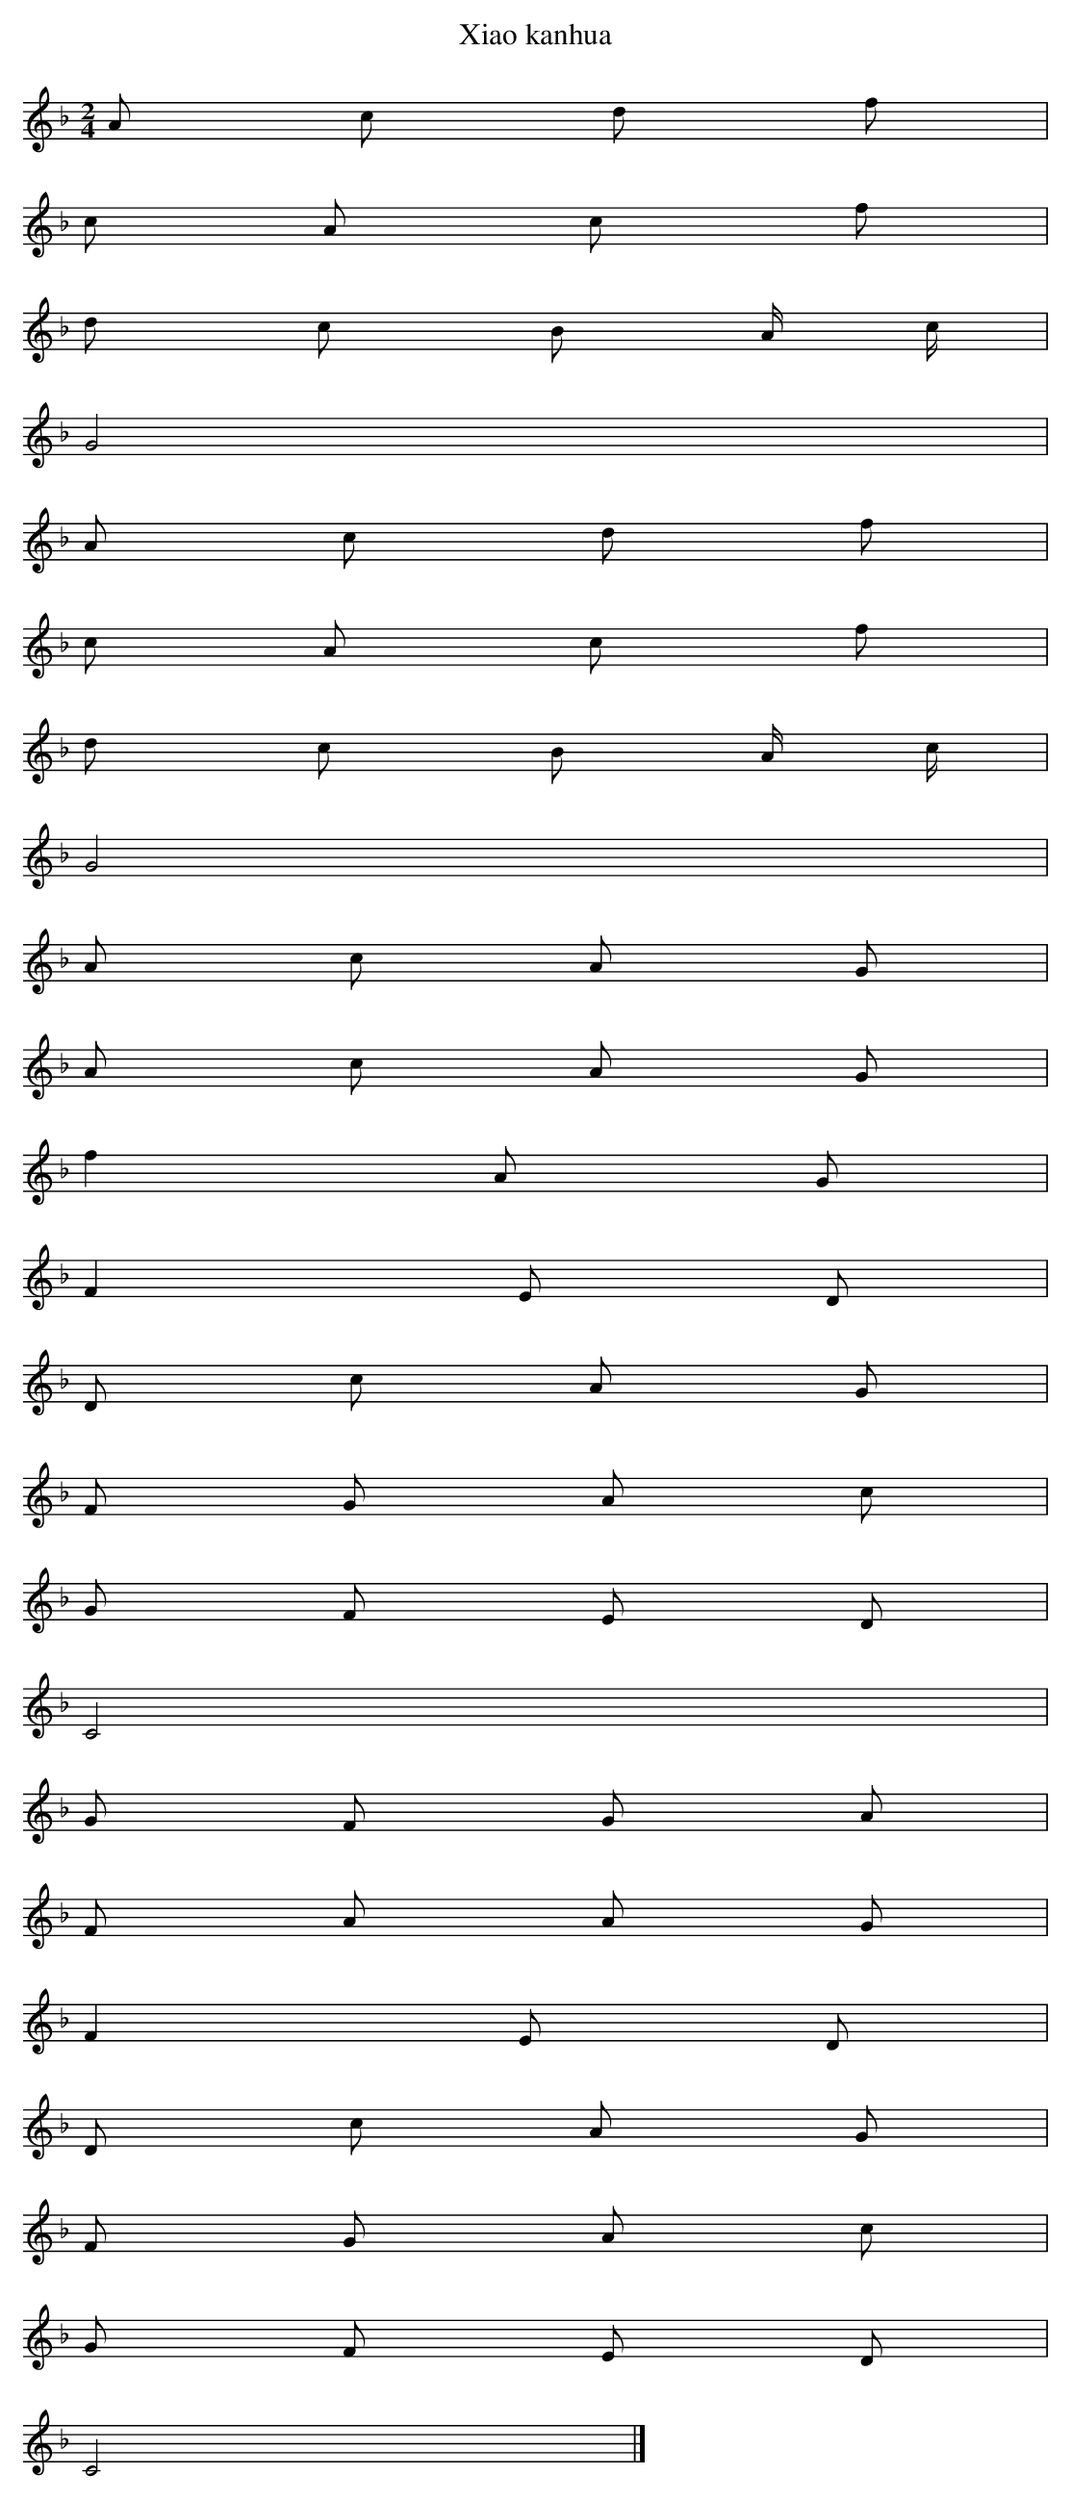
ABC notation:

X:1
T: Xiao kanhua
L: 1/8
M: 2/4
K: F
A c d f [I:setbarnb 1]|
c A c f |
d c B A/ c/ |
G4 |
A c d f |
c A c f |
d c B A/ c/ |
G4 |
A c A G |
A c A G |
f2A G |
F2E D |
D c A G |
F G A c |
G F E D |
C4 |
G F G A |
F A A G |
F2E D |
D c A G |
F G A c |
G F E D |
C4 |]
